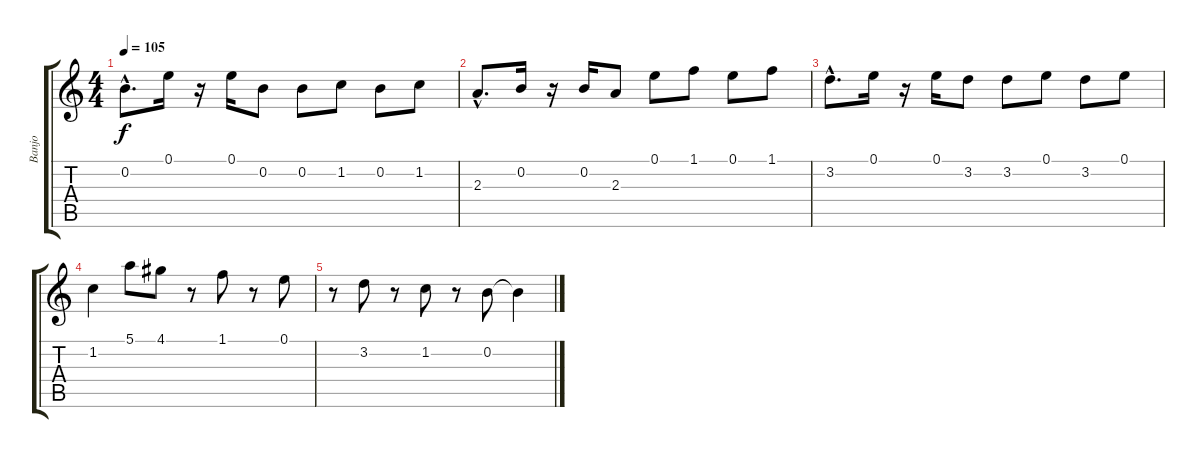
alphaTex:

\track ("Banjo" "Banjo") {instrument banjo}
\staff {score tabs}
\tuning (E4 B3 G3 D3 A2 E2) {hide}
\displaytranspose 12
\ts (4 4)
\tempo 105
\clef g2
\ks c
0.2{hac}.8{d dy f} 0.1.16 r.16 0.1.16 0.2.8 0.2.8 1.2.8 0.2.8 1.2.8 |
2.3{hac}.8{d} 0.2.16 r.16 0.2.16 2.3.8 0.1.8 1.1.8 0.1.8 1.1.8 |
3.2{hac}.8{d} 0.1.16 r.16 0.1.16 3.2.8 3.2.8 0.1.8 3.2.8 0.1.8 |
1.2.4 5.1.8 4.1.8 r.8 1.1.8 r.8 0.1.8 |
r.8 3.2.8 r.8 1.2.8 r.8 0.2.8 0.2{t}.4
